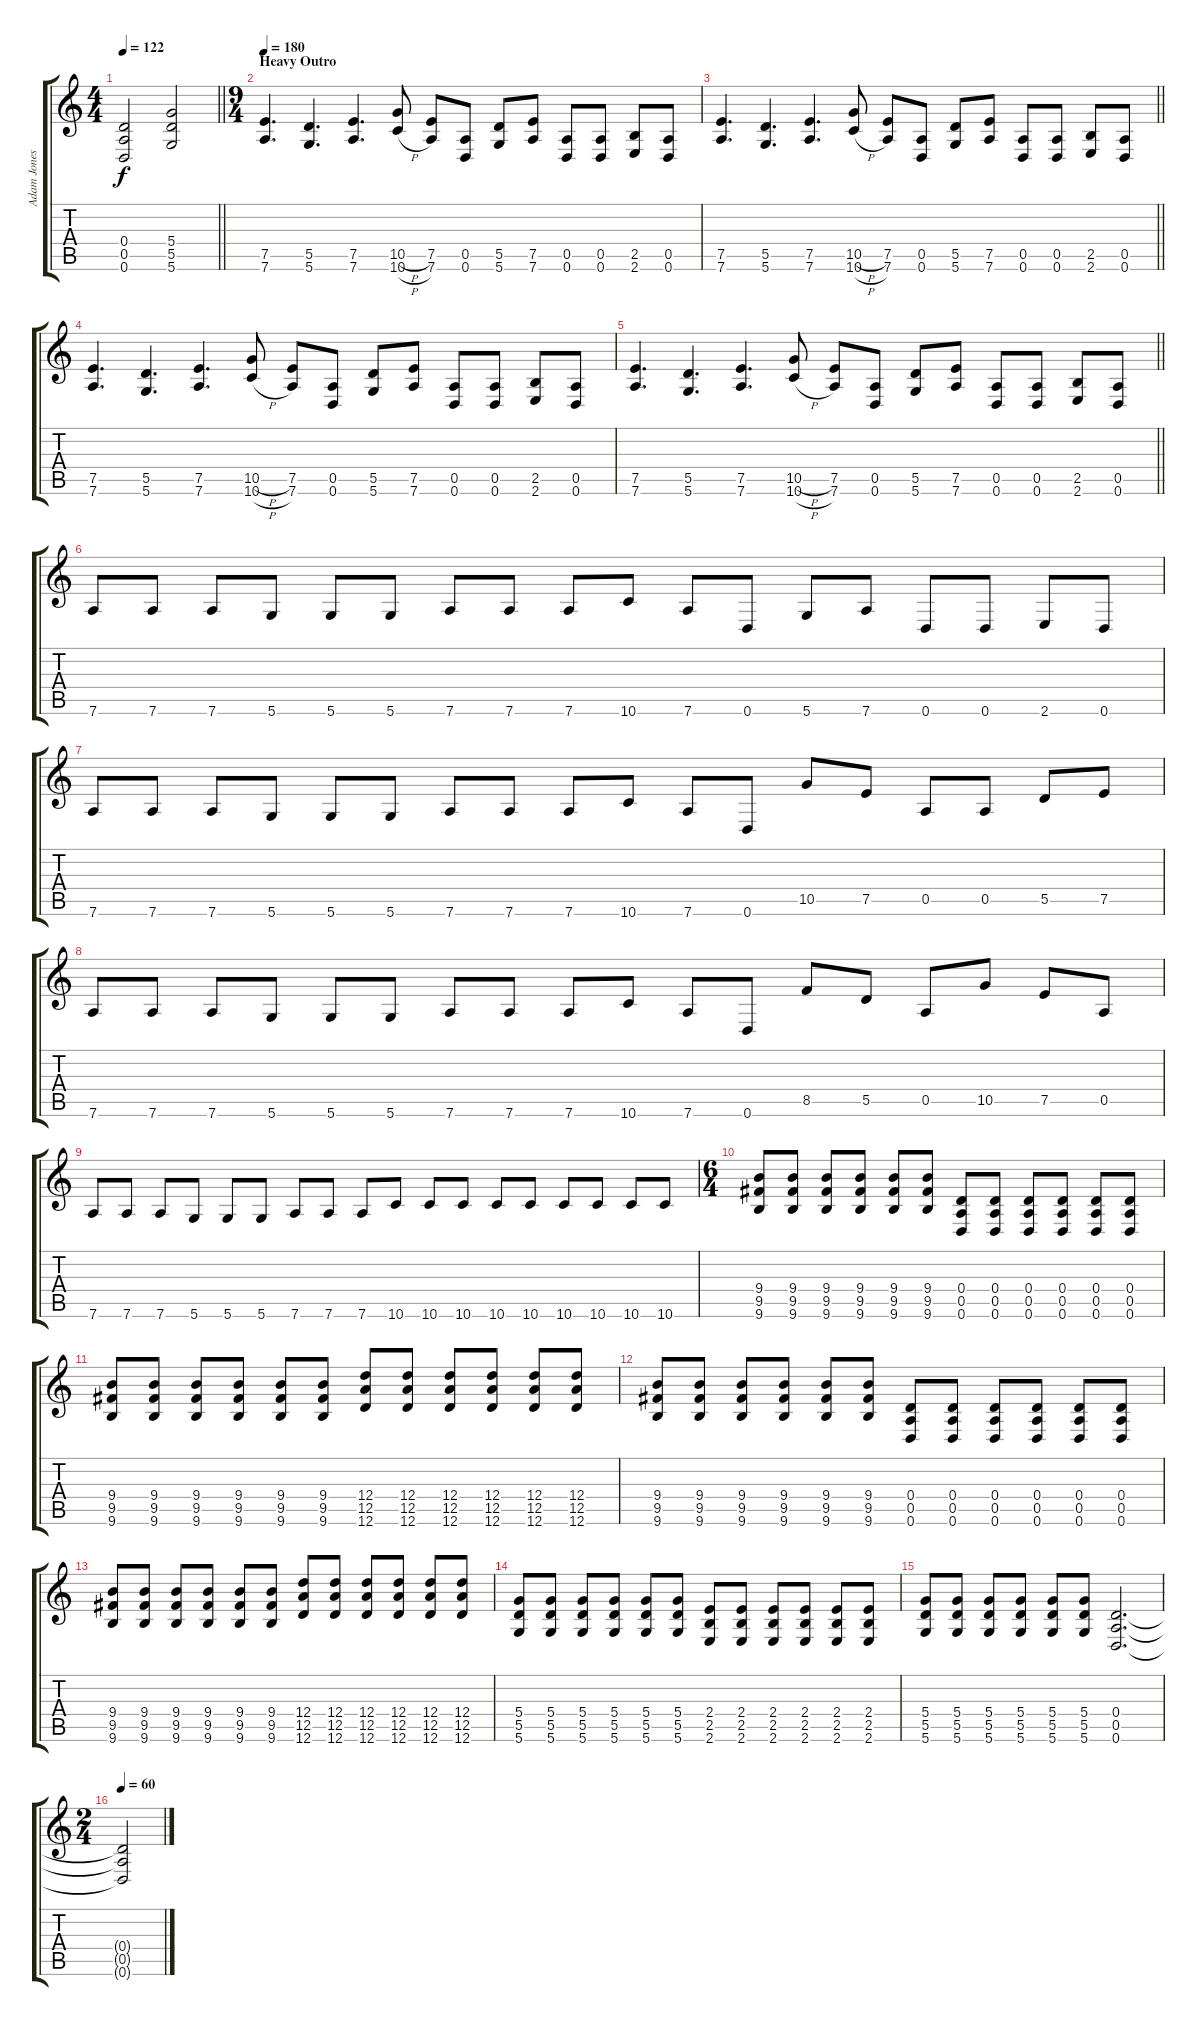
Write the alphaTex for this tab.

\track ("Adam Jones" "Adam Jones") {instrument distortionguitar}
\staff {score tabs}
\tuning (E4 B3 G3 D3 A2 D2) {hide}
\ts (4 4)
\tempo 122
\clef g2
\barLineRight lightlight
\ks c
(0.4 0.5 0.6).2{dy f} (5.4 5.5 5.6).2 |
\ts (9 4)
\section ("" "Heavy Outro")
\tempo 180
(7.5 7.6).4{d} (5.5 5.6).4{d} (7.5 7.6).4{d} (10.5{h} 10.6{h}).8 (7.5 7.6).8 (0.5 0.6).8 (5.5 5.6).8 (7.5 7.6).8 (0.5 0.6).8 (0.5 0.6).8 (2.5 2.6).8 (0.5 0.6).8 |
\barLineRight lightlight
(7.5 7.6).4{d} (5.5 5.6).4{d} (7.5 7.6).4{d} (10.5{h} 10.6{h}).8 (7.5 7.6).8 (0.5 0.6).8 (5.5 5.6).8 (7.5 7.6).8 (0.5 0.6).8 (0.5 0.6).8 (2.5 2.6).8 (0.5 0.6).8 |
(7.5 7.6).4{d} (5.5 5.6).4{d} (7.5 7.6).4{d} (10.5{h} 10.6{h}).8 (7.5 7.6).8 (0.5 0.6).8 (5.5 5.6).8 (7.5 7.6).8 (0.5 0.6).8 (0.5 0.6).8 (2.5 2.6).8 (0.5 0.6).8 |
\barLineRight lightlight
(7.5 7.6).4{d} (5.5 5.6).4{d} (7.5 7.6).4{d} (10.5{h} 10.6{h}).8 (7.5 7.6).8 (0.5 0.6).8 (5.5 5.6).8 (7.5 7.6).8 (0.5 0.6).8 (0.5 0.6).8 (2.5 2.6).8 (0.5 0.6).8 |
7.6.8 7.6.8 7.6.8 5.6.8 5.6.8 5.6.8 7.6.8 7.6.8 7.6.8 10.6.8 7.6.8 0.6.8 5.6.8 7.6.8 0.6.8 0.6.8 2.6.8 0.6.8 |
7.6.8 7.6.8 7.6.8 5.6.8 5.6.8 5.6.8 7.6.8 7.6.8 7.6.8 10.6.8 7.6.8 0.6.8 10.5.8 7.5.8 0.5.8 0.5.8 5.5.8 7.5.8 |
7.6.8 7.6.8 7.6.8 5.6.8 5.6.8 5.6.8 7.6.8 7.6.8 7.6.8 10.6.8 7.6.8 0.6.8 8.5.8 5.5.8 0.5.8 10.5.8 7.5.8 0.5.8 |
7.6.8 7.6.8 7.6.8 5.6.8 5.6.8 5.6.8 7.6.8 7.6.8 7.6.8 10.6.8 10.6.8 10.6.8 10.6.8 10.6.8 10.6.8 10.6.8 10.6.8 10.6.8 |
\ts (6 4)
(9.4 9.5 9.6).8 (9.4 9.5 9.6).8 (9.4 9.5 9.6).8 (9.4 9.5 9.6).8 (9.4 9.5 9.6).8 (9.4 9.5 9.6).8 (0.4 0.5 0.6).8 (0.4 0.5 0.6).8 (0.4 0.5 0.6).8 (0.4 0.5 0.6).8 (0.4 0.5 0.6).8 (0.4 0.5 0.6).8 |
(9.4 9.5 9.6).8 (9.4 9.5 9.6).8 (9.4 9.5 9.6).8 (9.4 9.5 9.6).8 (9.4 9.5 9.6).8 (9.4 9.5 9.6).8 (12.4 12.5 12.6).8 (12.4 12.5 12.6).8 (12.4 12.5 12.6).8 (12.4 12.5 12.6).8 (12.4 12.5 12.6).8 (12.4 12.5 12.6).8 |
(9.4 9.5 9.6).8 (9.4 9.5 9.6).8 (9.4 9.5 9.6).8 (9.4 9.5 9.6).8 (9.4 9.5 9.6).8 (9.4 9.5 9.6).8 (0.4 0.5 0.6).8 (0.4 0.5 0.6).8 (0.4 0.5 0.6).8 (0.4 0.5 0.6).8 (0.4 0.5 0.6).8 (0.4 0.5 0.6).8 |
(9.4 9.5 9.6).8 (9.4 9.5 9.6).8 (9.4 9.5 9.6).8 (9.4 9.5 9.6).8 (9.4 9.5 9.6).8 (9.4 9.5 9.6).8 (12.4 12.5 12.6).8 (12.4 12.5 12.6).8 (12.4 12.5 12.6).8 (12.4 12.5 12.6).8 (12.4 12.5 12.6).8 (12.4 12.5 12.6).8 |
(5.4 5.5 5.6).8 (5.4 5.5 5.6).8 (5.4 5.5 5.6).8 (5.4 5.5 5.6).8 (5.4 5.5 5.6).8 (5.4 5.5 5.6).8 (2.4 2.5 2.6).8 (2.4 2.5 2.6).8 (2.4 2.5 2.6).8 (2.4 2.5 2.6).8 (2.4 2.5 2.6).8 (2.4 2.5 2.6).8 |
(5.4 5.5 5.6).8 (5.4 5.5 5.6).8 (5.4 5.5 5.6).8 (5.4 5.5 5.6).8 (5.4 5.5 5.6).8 (5.4 5.5 5.6).8 (0.4 0.5 0.6).2{d volume 3} |
\ts (2 4)
\tempo 60
(0.4{t} 0.5{t} 0.6{t}).2
